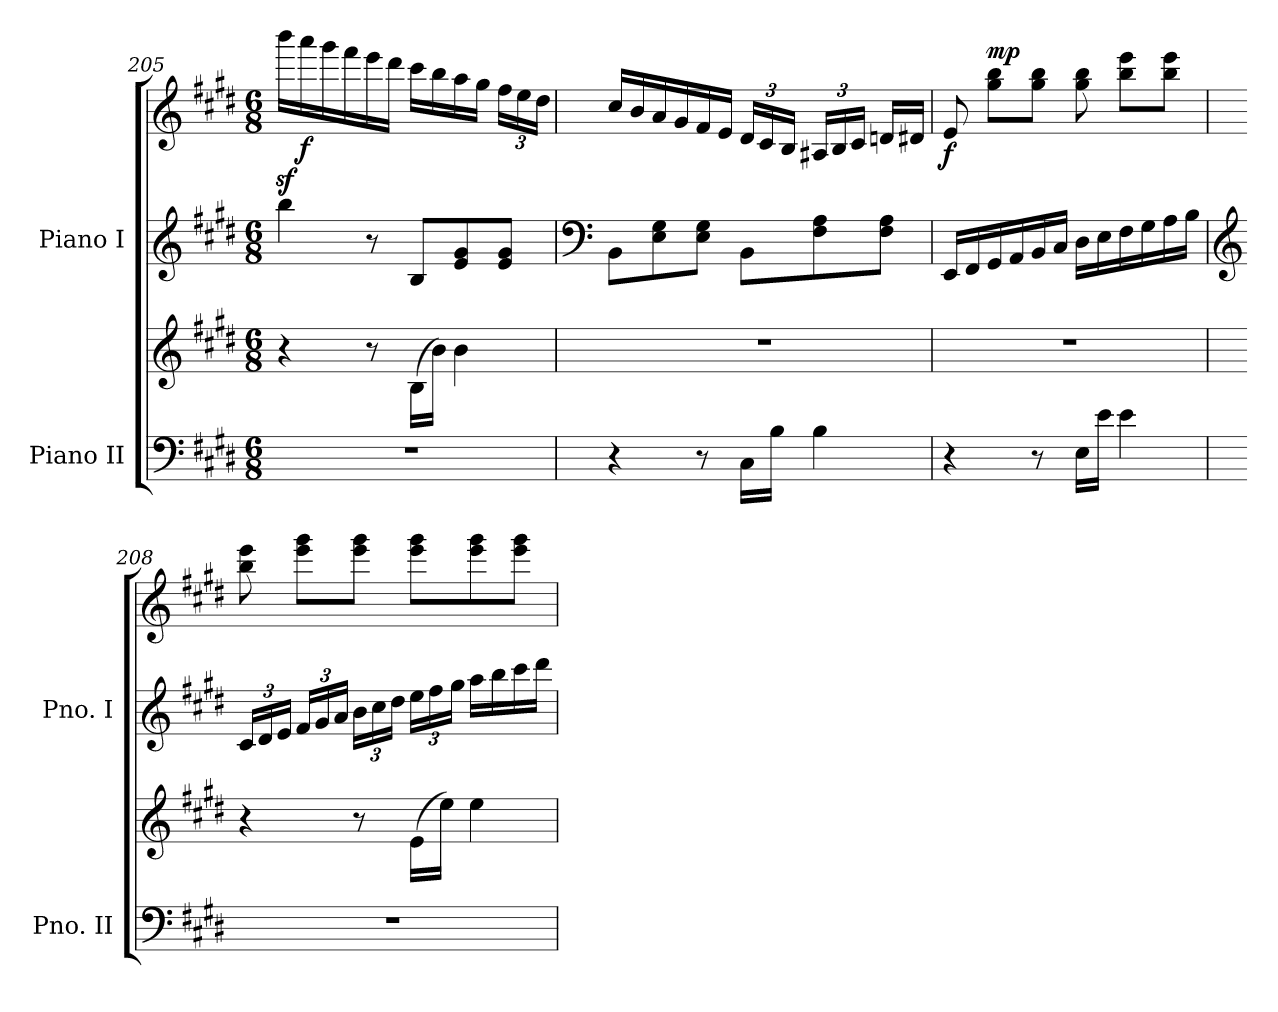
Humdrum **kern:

**kern	**kern	**kern	**kern	**dynam
*part2	*part2	*part1	*part1	*part1
*staff4	*staff3	*staff2	*staff1	*staff1/2
*I"Piano II	*	*I"Piano I	*	*
*I'Pno. II	*	*I'Pno. I	*	*
*clefF4	*clefG2	*clefG2	*clefG2	*
*k[f#c#g#d#]	*k[f#c#g#d#]	*k[f#c#g#d#]	*k[f#c#g#d#]	*
*M6/8	*M6/8	*M6/8	*M6/8	*
=205	=205	=205	=205	=205
2.r	4r	4bb\	16bbbz<\LL	.
!	!	!	!	!LO:DY:b
.	.	.	16aaa\	f
.	.	.	16ggg#\	.
.	.	.	16fff#\	.
.	8r	8r	16eee\	.
.	.	.	16ddd#\JJ	.
.	(>16B\LL	8B/L	16ccc#\LL	.
.	16b\JJ)	.	16bb\	.
.	4b\	8e/ 8g#/	16aa\	.
.	.	.	16gg#\JJ	.
*	*	*	*Xbrackettup	*
.	.	8e/ 8g#/J	24ff#\LL	.
.	.	.	24ee\	.
.	.	.	24dd#\JJ	.
!!LO:LB:g=z
=206	=206	=206	=206	=206
*	*	*clefF4	*	*
4r	2.r	8BB\L	16cc#/LL	.
.	.	.	16b/	.
.	.	8E\ 8G#\	16a/	.
.	.	.	16g#/	.
8r	.	8E\ 8G#\J	16f#/	.
.	.	.	16e/JJ	.
16C#\LL	.	8BB\L	24d#/LL	.
.	.	.	24c#/	.
16B\JJ	.	.	.	.
.	.	.	24B/JJ	.
4B\	.	8F#\ 8A\	24A#X/LL	.
.	.	.	24B/	.
.	.	.	24c#/JJ	.
.	.	8F#\ 8A\J	16dn/LL	.
.	.	.	16d#X/JJ	.
=207	=207	=207	=207	=207
!	!	!	!	!LO:DY:b
4r	2.r	16EE/LL	8e/	f
.	.	16FF#/	.	.
!	!	!	!	!LO:DY:a
.	.	16GG#/	8gg#\ 8bb\L	mp
.	.	16AA/	.	.
8r	.	16BB/	8gg#\ 8bb\J	.
.	.	16C#/JJ	.	.
16E\LL	.	16D#\LL	8gg#\ 8bb\	.
16e\JJ	.	16E\	.	.
4e\	.	16F#\	8bb\ 8eee\L	.
.	.	16G#\	.	.
.	.	16A\	8bb\ 8eee\J	.
.	.	16B\JJ	.	.
=208	=208	=208	=208	=208
*	*	*clefG2	*	*
*	*	*Xbrackettup	*	*
2.r	4r	24c#/LL	8bb\ 8eee\	.
.	.	24d#/	.	.
.	.	24e/JJ	.	.
.	.	24f#/LL	8eee\ 8ggg#\L	.
.	.	24g#/	.	.
.	.	24a/JJ	.	.
.	8r	24b\LL	8eee\ 8ggg#\J	.
.	.	24cc#\	.	.
.	.	24dd#\JJ	.	.
.	(>16e\LL	24ee\LL	8eee\ 8ggg#\L	.
.	.	24ff#\	.	.
.	16ee\JJ)	.	.	.
.	.	24gg#\JJ	.	.
.	4ee\	16aa\LL	8eee\ 8ggg#\	.
.	.	16bb\	.	.
.	.	16ccc#\	8eee\ 8ggg#\J	.
.	.	16ddd#\JJ	.	.
=	=	=	=	=
*-	*-	*-	*-	*-
